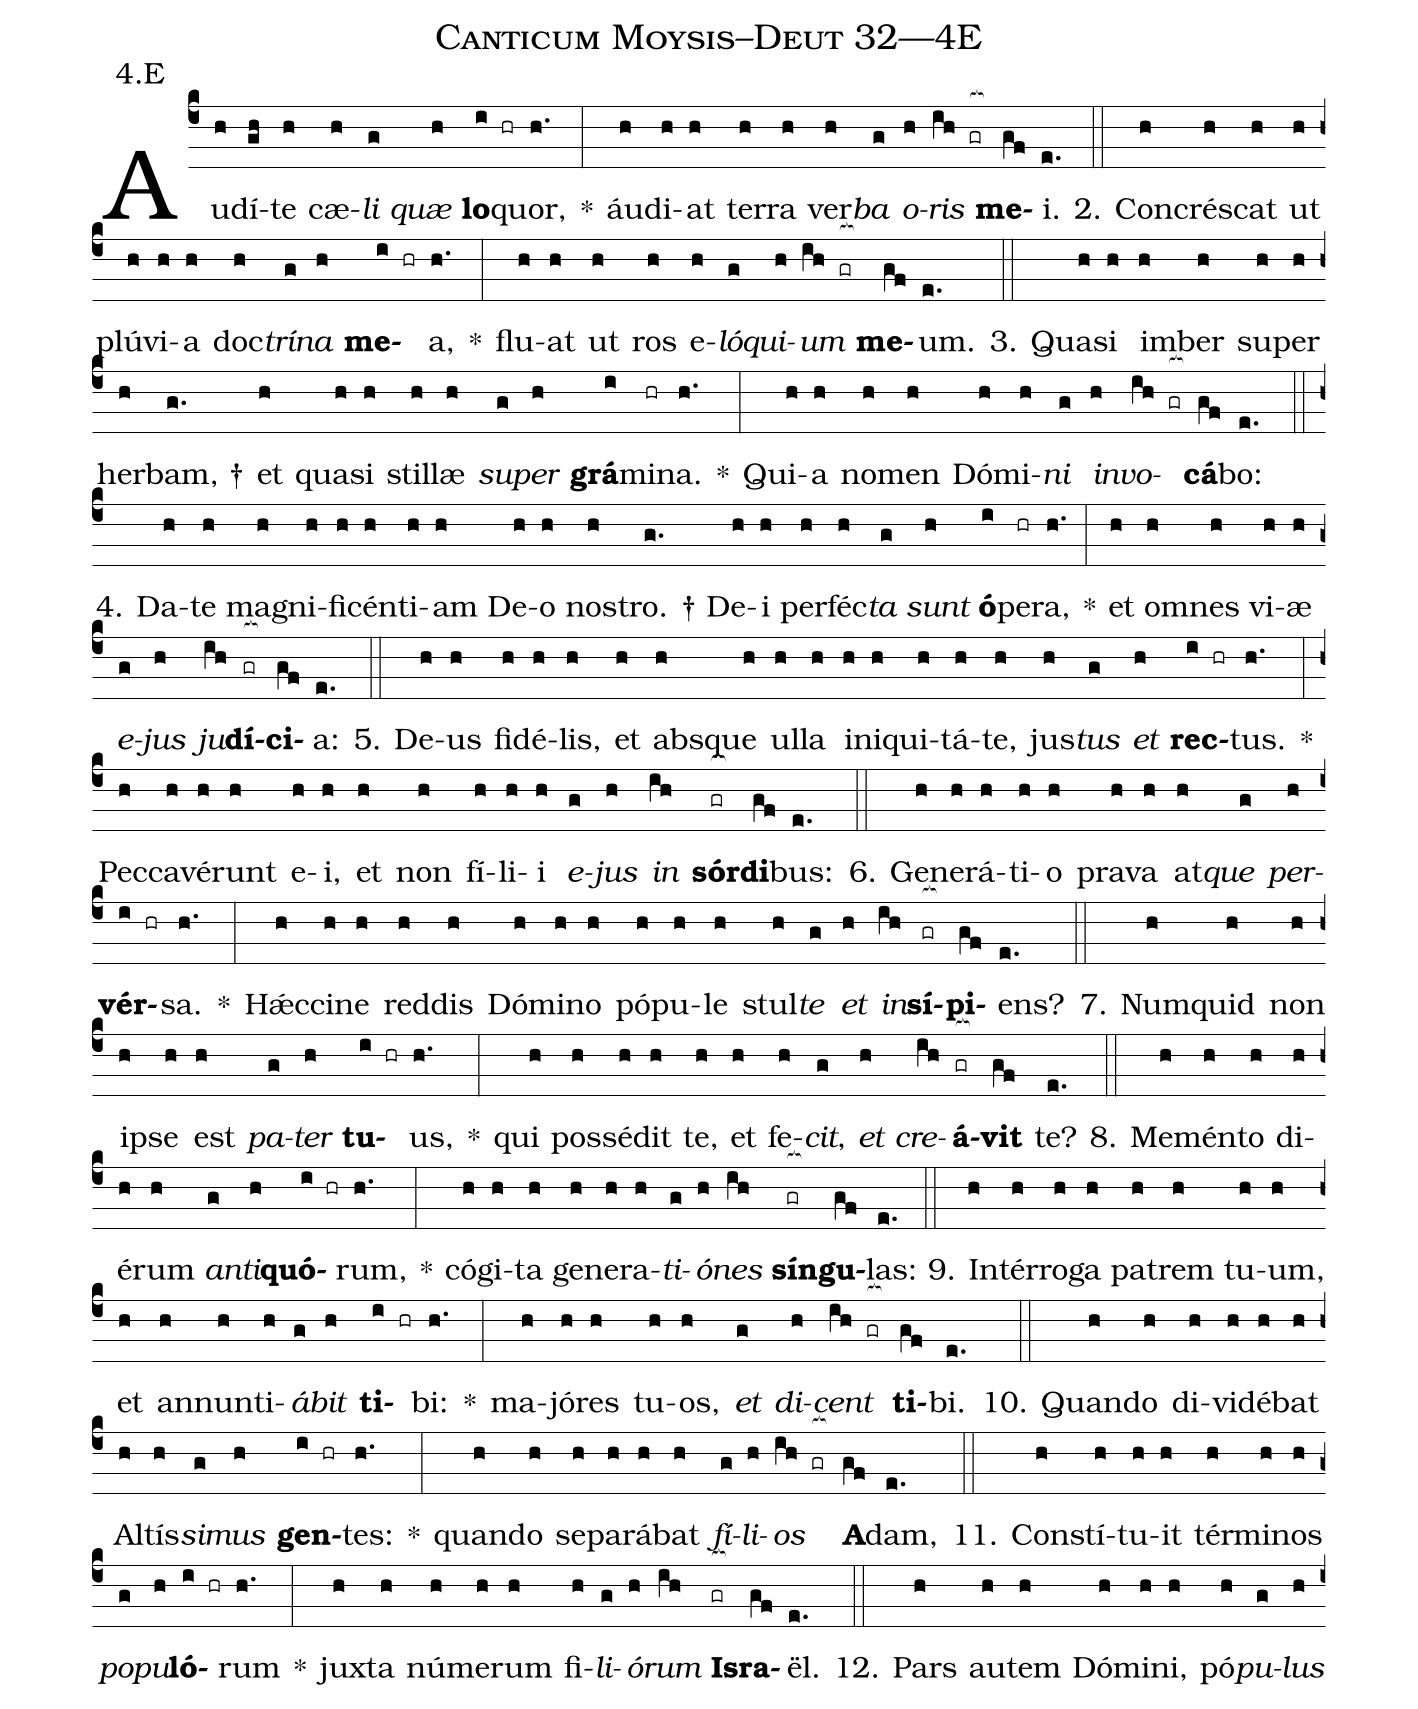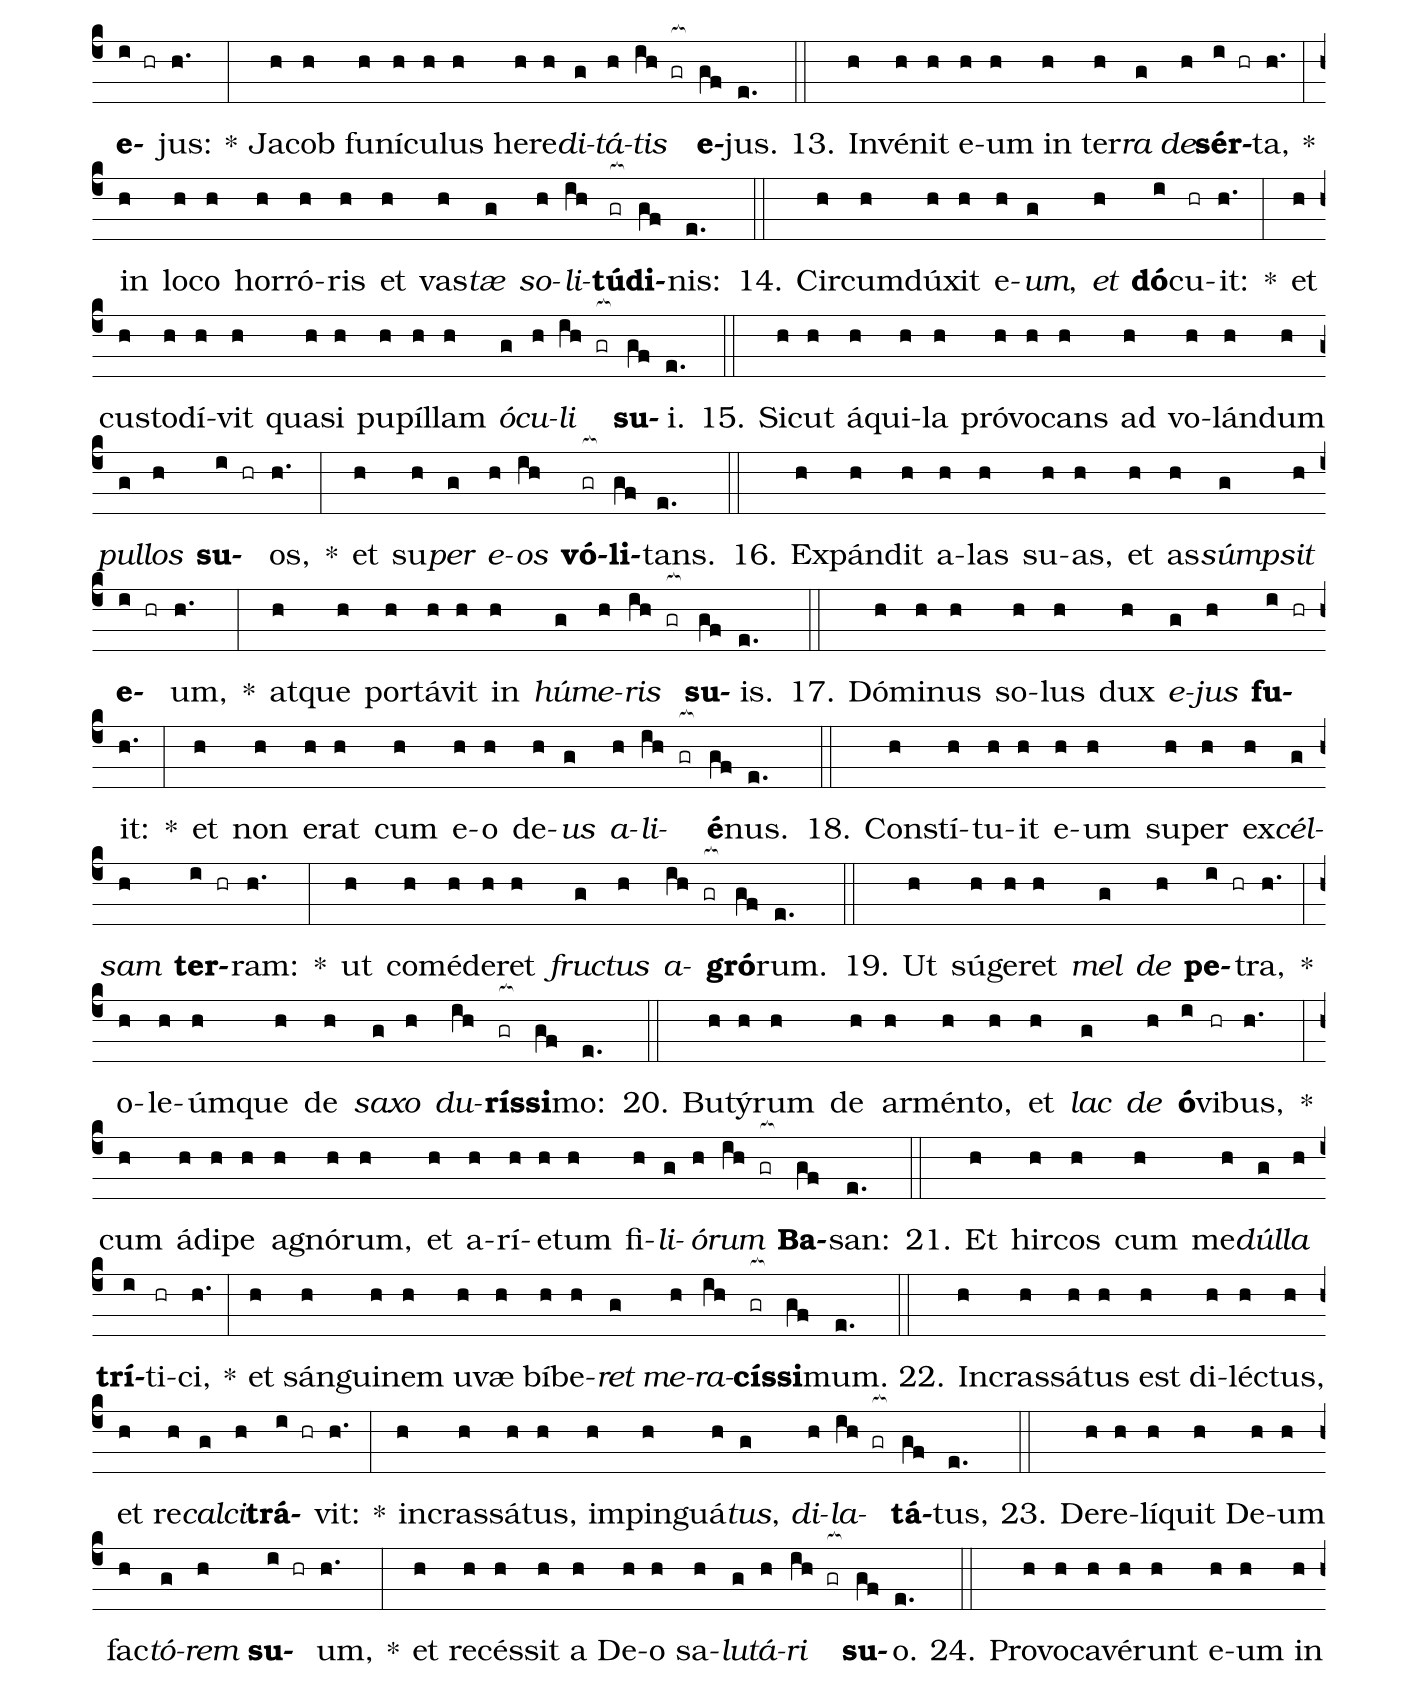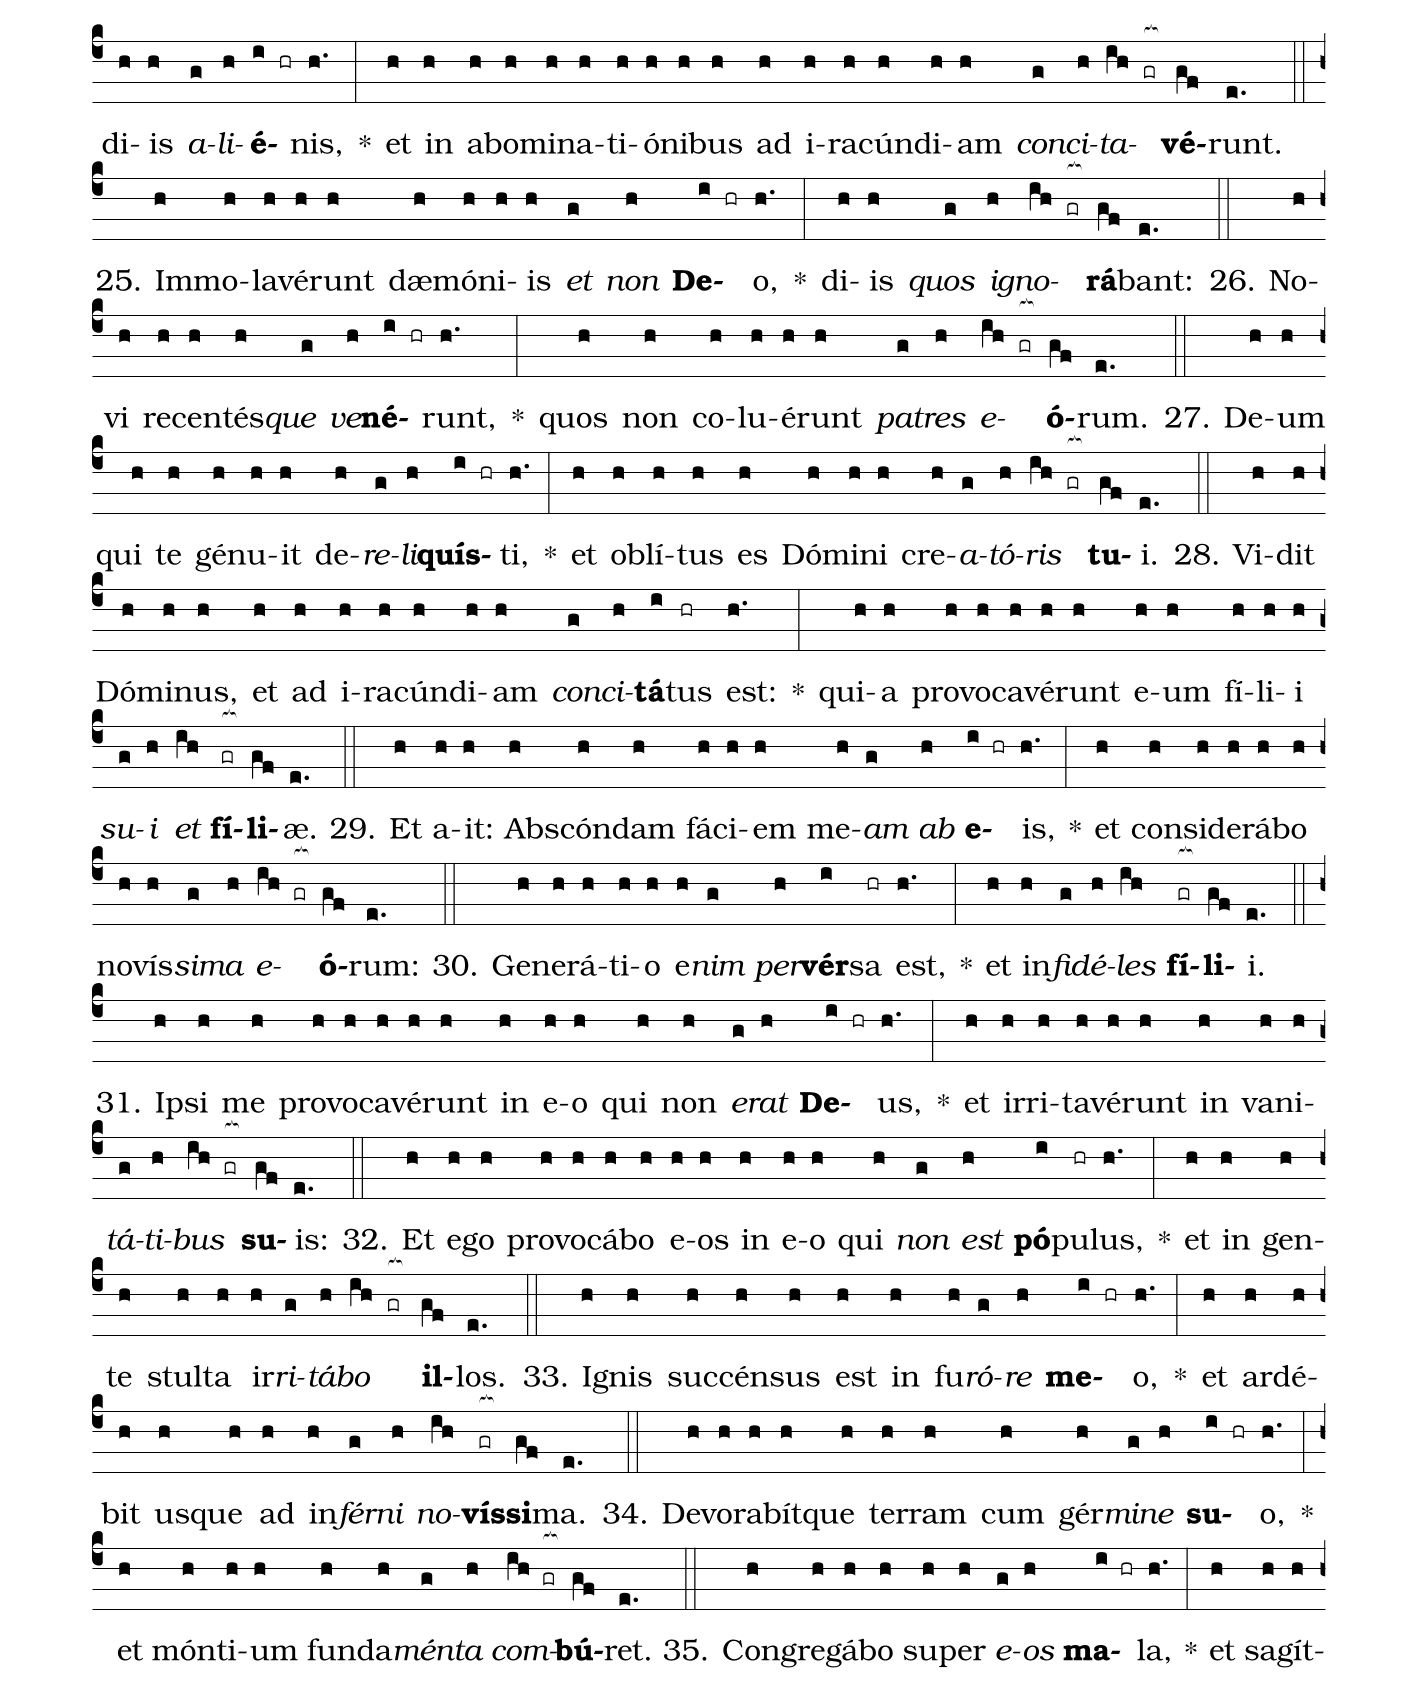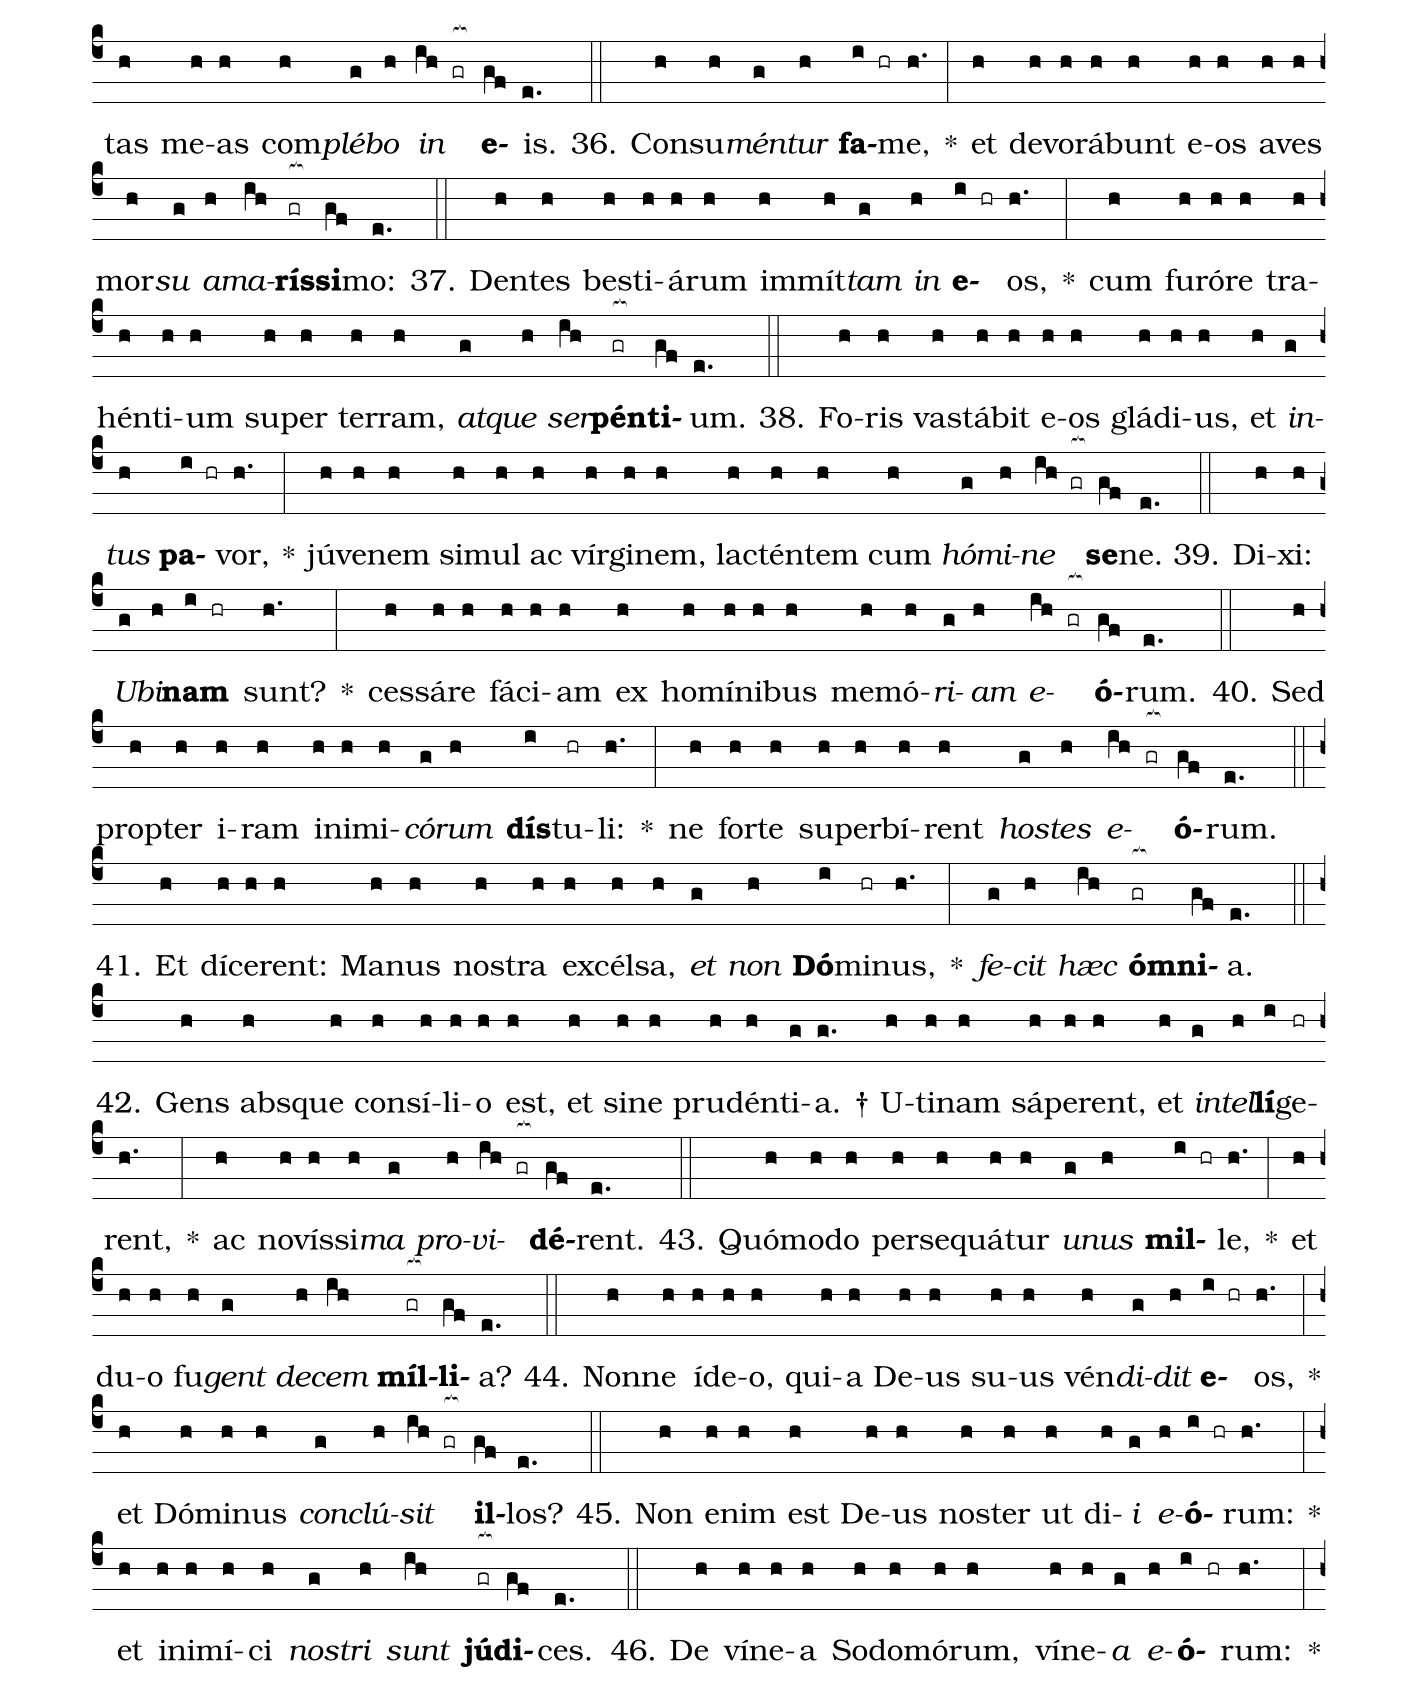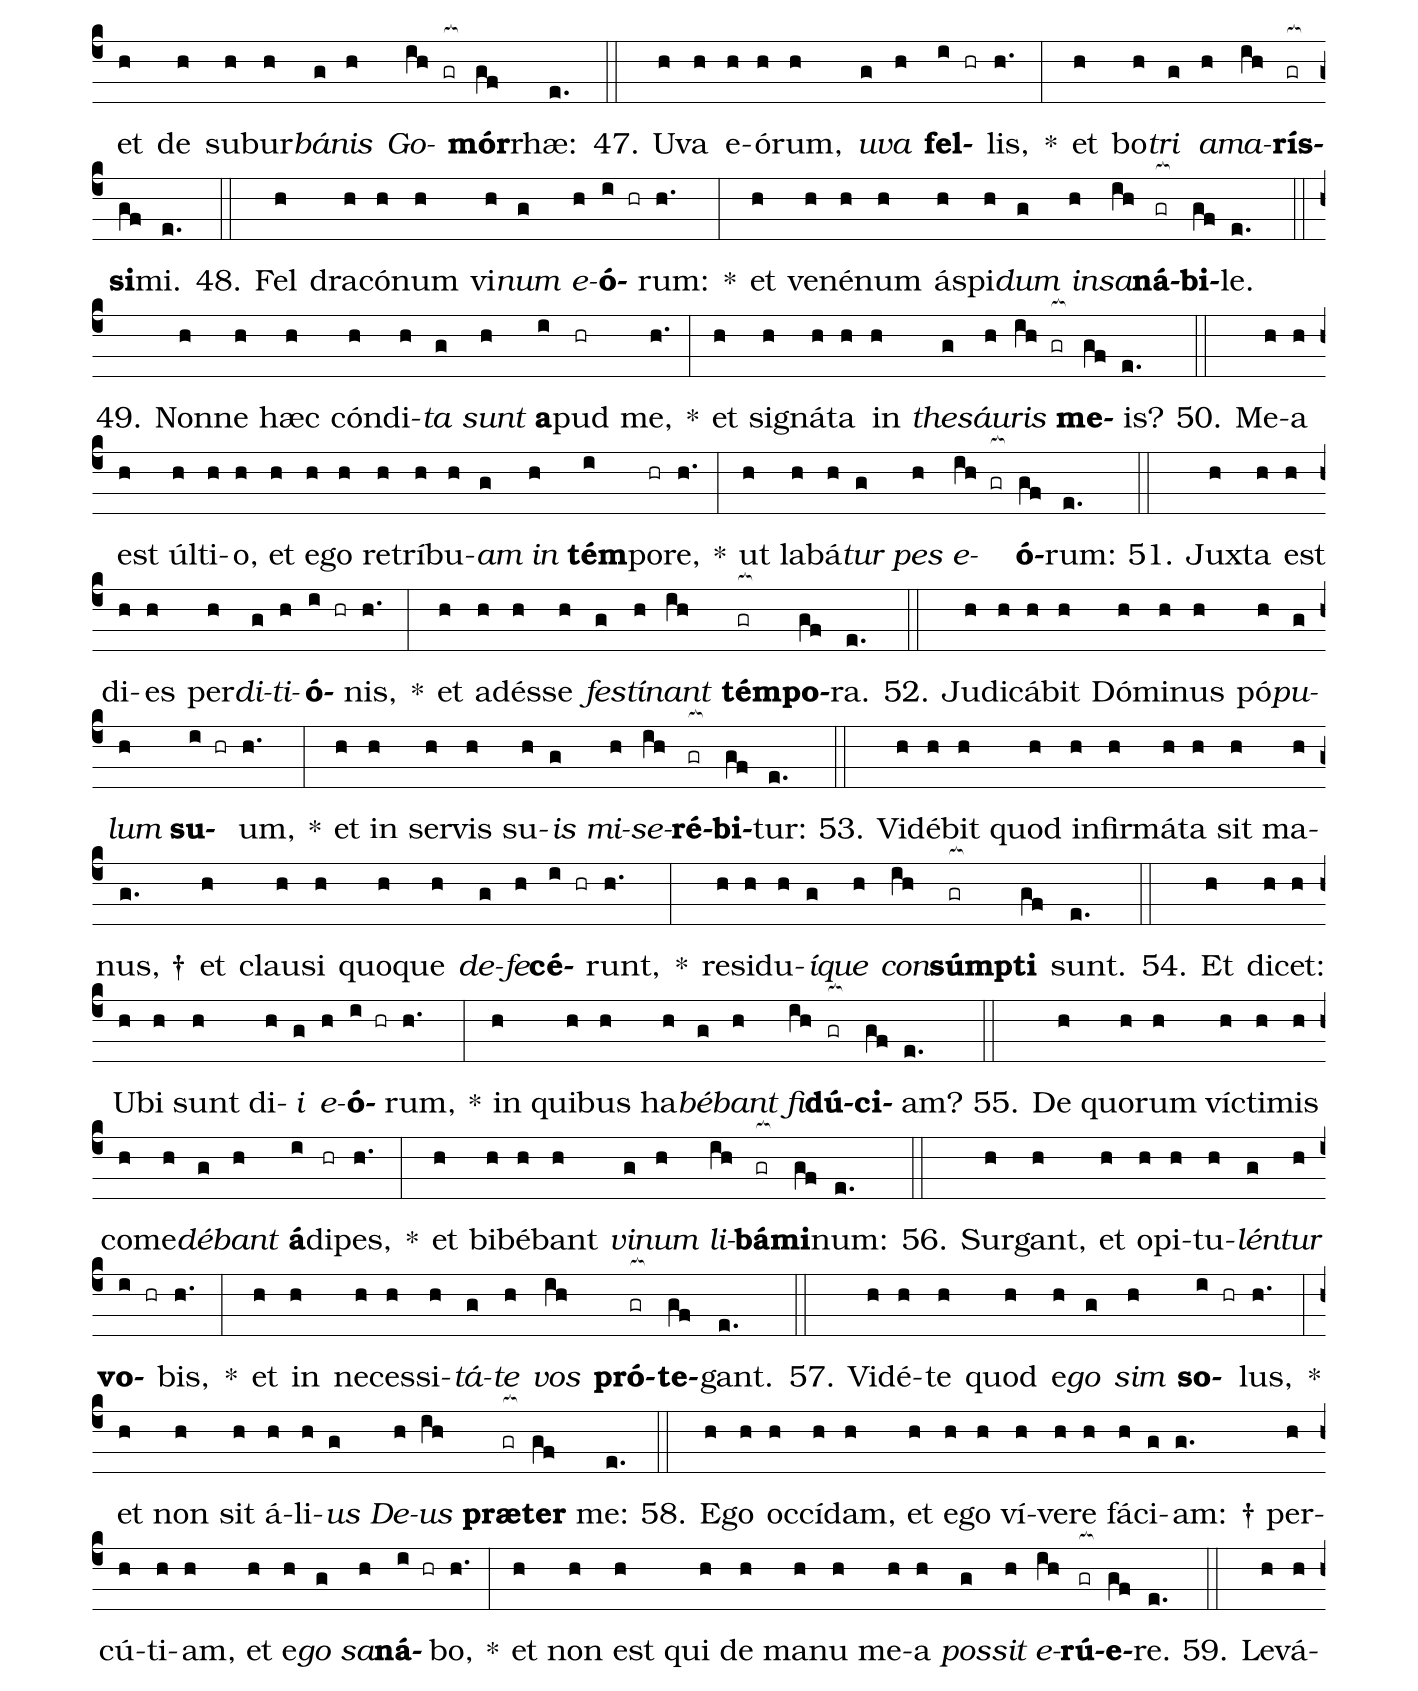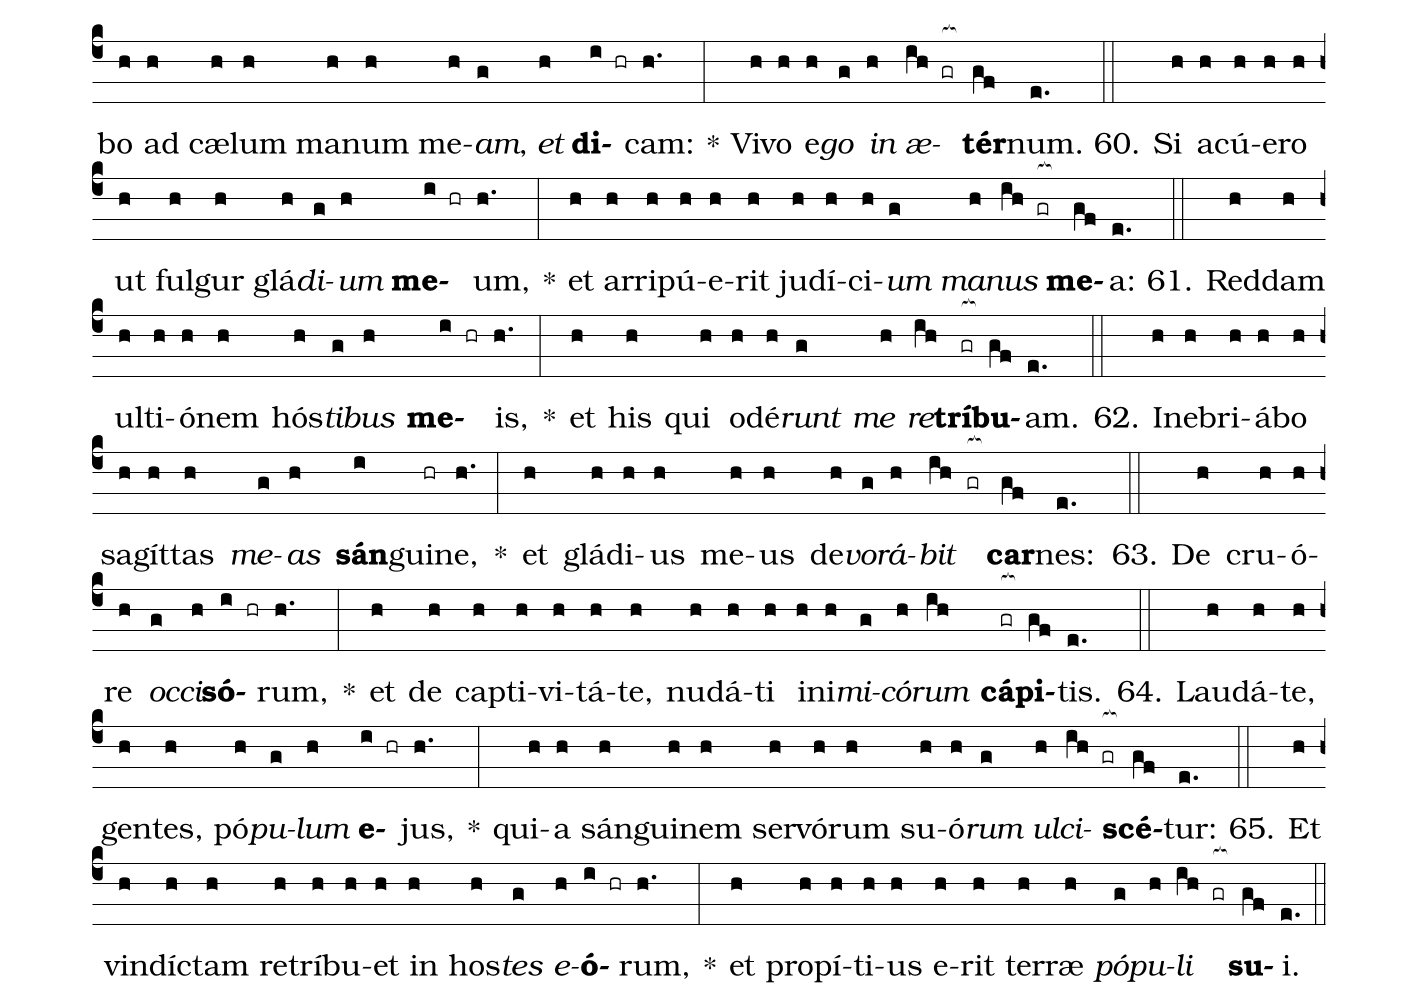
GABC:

name: Canticum Moysis--Deut 32---4E;
annotation: 4.E;
%%
(c4)Au(h)dí(gh)te(h) cæ(h)<i>li</i>(g) <i>quæ</i>(h) <b>lo</b>(i hr)quor,(h.) *(:) áu(h)di(h)at(h) ter(h)ra(h) ver(h)<i>ba</i>(g) <i>o</i>(h)<i>ris</i>(ih gr[ocb:1{]) <b>me</b>(gf[ocb:0}])i.(e.) (::)
2. Con(h)crés(h)cat(h) ut(h) plú(h)vi(h)a(h) doc(h)<i>trí</i>(g)<i>na</i>(h) <b>me</b>(i hr)a,(h.) *(:) flu(h)at(h) ut(h) ros(h) e(h)<i>ló</i>(g)<i>qui</i>(h)<i>um</i>(ih gr[ocb:1{]) <b>me</b>(gf[ocb:0}])um.(e.) (::)
3. Qua(h)si(h) im(h)ber(h) su(h)per(h) her(h)bam, †(g.) et(h) qua(h)si(h) stil(h)læ(h) <i>su</i>(g)<i>per</i>(h) <b>grá</b>(i)mi(hr)na.(h.) *(:) Qui(h)a(h) no(h)men(h) Dó(h)mi(h)<i>ni</i>(g) <i>in</i>(h)<i>vo</i>(ih gr[ocb:1{])<b>cá</b>(gf[ocb:0}])bo:(e.) (::)
4. Da(h)te(h) ma(h)gni(h)fi(h)cén(h)ti(h)am(h) De(h)o(h) nos(h)tro. †(g.) De(h)i(h) per(h)féc(h)<i>ta</i>(g) <i>sunt</i>(h) <b>ó</b>(i)pe(hr)ra,(h.) *(:) et(h) om(h)nes(h) vi(h)æ(h) <i>e</i>(g)<i>jus</i>(h) <i>ju</i>(ih)<b>dí</b>(gr[ocb:1{])<b>ci</b>(gf[ocb:0}])a:(e.) (::)
5. De(h)us(h) fi(h)dé(h)lis,(h) et(h) abs(h)que(h) ul(h)la(h) in(h)i(h)qui(h)tá(h)te,(h) jus(h)<i>tus</i>(g) <i>et</i>(h) <b>rec</b>(i hr)tus.(h.) *(:) Pec(h)ca(h)vé(h)runt(h) e(h)i,(h) et(h) non(h) fí(h)li(h)i(h) <i>e</i>(g)<i>jus</i>(h) <i>in</i>(ih) <b>sór</b>(gr[ocb:1{])<b>di</b>(gf[ocb:0}])bus:(e.) (::)
6. Ge(h)ne(h)rá(h)ti(h)o(h) pra(h)va(h) at(h)<i>que</i>(g) <i>per</i>(h)<b>vér</b>(i hr)sa.(h.) *(:) Hǽc(h)ci(h)ne(h) red(h)dis(h) Dó(h)mi(h)no(h) pó(h)pu(h)le(h) stul(h)<i>te</i>(g) <i>et</i>(h) <i>in</i>(ih)<b>sí</b>(gr[ocb:1{])<b>pi</b>(gf[ocb:0}])ens?(e.) (::)
7. Num(h)quid(h) non(h) ip(h)se(h) est(h) <i>pa</i>(g)<i>ter</i>(h) <b>tu</b>(i hr)us,(h.) *(:) qui(h) pos(h)sé(h)dit(h) te,(h) et(h) fe(h)<i>cit</i>,(g) <i>et</i>(h) <i>cre</i>(ih)<b>á</b>(gr[ocb:1{])<b>vit</b>(gf[ocb:0}]) te?(e.) (::)
8. Me(h)mén(h)to(h) di(h)é(h)rum(h) <i>an</i>(g)<i>ti</i>(h)<b>quó</b>(i hr)rum,(h.) *(:) có(h)gi(h)ta(h) ge(h)ne(h)ra(h)<i>ti</i>(g)<i>ó</i>(h)<i>nes</i>(ih) <b>sín</b>(gr[ocb:1{])<b>gu</b>(gf[ocb:0}])las:(e.) (::)
9. In(h)tér(h)ro(h)ga(h) pa(h)trem(h) tu(h)um,(h) et(h) an(h)nun(h)ti(h)<i>á</i>(g)<i>bit</i>(h) <b>ti</b>(i hr)bi:(h.) *(:) ma(h)jó(h)res(h) tu(h)os,(h) <i>et</i>(g) <i>di</i>(h)<i>cent</i>(ih gr[ocb:1{]) <b>ti</b>(gf[ocb:0}])bi.(e.) (::)
10. Quan(h)do(h) di(h)vi(h)dé(h)bat(h) Al(h)tís(h)<i>si</i>(g)<i>mus</i>(h) <b>gen</b>(i hr)tes:(h.) *(:) quan(h)do(h) se(h)pa(h)rá(h)bat(h) <i>fí</i>(g)<i>li</i>(h)<i>os</i>(ih gr[ocb:1{]) <b>A</b>(gf[ocb:0}])dam,(e.) (::)
11. Con(h)stí(h)tu(h)it(h) tér(h)mi(h)nos(h) <i>po</i>(g)<i>pu</i>(h)<b>ló</b>(i hr)rum(h.) *(:) jux(h)ta(h) nú(h)me(h)rum(h) fi(h)<i>li</i>(g)<i>ó</i>(h)<i>rum</i>(ih) <b>Is</b>(gr[ocb:1{])<b>ra</b>(gf[ocb:0}])ël.(e.) (::)
12. Pars(h) au(h)tem(h) Dó(h)mi(h)ni,(h) pó(h)<i>pu</i>(g)<i>lus</i>(h) <b>e</b>(i hr)jus:(h.) *(:) Ja(h)cob(h) fu(h)ní(h)cu(h)lus(h) he(h)re(h)<i>di</i>(g)<i>tá</i>(h)<i>tis</i>(ih gr[ocb:1{]) <b>e</b>(gf[ocb:0}])jus.(e.) (::)
13. In(h)vé(h)nit(h) e(h)um(h) in(h) ter(h)<i>ra</i>(g) <i>de</i>(h)<b>sér</b>(i hr)ta,(h.) *(:) in(h) lo(h)co(h) hor(h)ró(h)ris(h) et(h) vas(h)<i>tæ</i>(g) <i>so</i>(h)<i>li</i>(ih)<b>tú</b>(gr[ocb:1{])<b>di</b>(gf[ocb:0}])nis:(e.) (::)
14. Cir(h)cum(h)dú(h)xit(h) e(h)<i>um</i>,(g) <i>et</i>(h) <b>dó</b>(i)cu(hr)it:(h.) *(:) et(h) cus(h)to(h)dí(h)vit(h) qua(h)si(h) pu(h)píl(h)lam(h) <i>ó</i>(g)<i>cu</i>(h)<i>li</i>(ih gr[ocb:1{]) <b>su</b>(gf[ocb:0}])i.(e.) (::)
15. Sic(h)ut(h) á(h)qui(h)la(h) pró(h)vo(h)cans(h) ad(h) vo(h)lán(h)dum(h) <i>pul</i>(g)<i>los</i>(h) <b>su</b>(i hr)os,(h.) *(:) et(h) su(h)<i>per</i>(g) <i>e</i>(h)<i>os</i>(ih) <b>vó</b>(gr[ocb:1{])<b>li</b>(gf[ocb:0}])tans.(e.) (::)
16. Ex(h)pán(h)dit(h) a(h)las(h) su(h)as,(h) et(h) as(h)<i>súmp</i>(g)<i>sit</i>(h) <b>e</b>(i hr)um,(h.) *(:) at(h)que(h) por(h)tá(h)vit(h) in(h) <i>hú</i>(g)<i>me</i>(h)<i>ris</i>(ih gr[ocb:1{]) <b>su</b>(gf[ocb:0}])is.(e.) (::)
17. Dó(h)mi(h)nus(h) so(h)lus(h) dux(h) <i>e</i>(g)<i>jus</i>(h) <b>fu</b>(i hr)it:(h.) *(:) et(h) non(h) e(h)rat(h) cum(h) e(h)o(h) de(h)<i>us</i>(g) <i>a</i>(h)<i>li</i>(ih gr[ocb:1{])<b>é</b>(gf[ocb:0}])nus.(e.) (::)
18. Con(h)stí(h)tu(h)it(h) e(h)um(h) su(h)per(h) ex(h)<i>cél</i>(g)<i>sam</i>(h) <b>ter</b>(i hr)ram:(h.) *(:) ut(h) com(h)é(h)de(h)ret(h) <i>fruc</i>(g)<i>tus</i>(h) <i>a</i>(ih gr[ocb:1{])<b>gró</b>(gf[ocb:0}])rum.(e.) (::)
19. Ut(h) sú(h)ge(h)ret(h) <i>mel</i>(g) <i>de</i>(h) <b>pe</b>(i hr)tra,(h.) *(:) o(h)le(h)úm(h)que(h) de(h) <i>sa</i>(g)<i>xo</i>(h) <i>du</i>(ih)<b>rís</b>(gr[ocb:1{])<b>si</b>(gf[ocb:0}])mo:(e.) (::)
20. Bu(h)tý(h)rum(h) de(h) ar(h)mén(h)to,(h) et(h) <i>lac</i>(g) <i>de</i>(h) <b>ó</b>(i)vi(hr)bus,(h.) *(:) cum(h) á(h)di(h)pe(h) a(h)gnó(h)rum,(h) et(h) a(h)rí(h)e(h)tum(h) fi(h)<i>li</i>(g)<i>ó</i>(h)<i>rum</i>(ih gr[ocb:1{]) <b>Ba</b>(gf[ocb:0}])san:(e.) (::)
21. Et(h) hir(h)cos(h) cum(h) me(h)<i>dúl</i>(g)<i>la</i>(h) <b>trí</b>(i)ti(hr)ci,(h.) *(:) et(h) sán(h)gui(h)nem(h) u(h)væ(h) bí(h)be(h)<i>ret</i>(g) <i>me</i>(h)<i>ra</i>(ih)<b>cís</b>(gr[ocb:1{])<b>si</b>(gf[ocb:0}])mum.(e.) (::)
22. In(h)cras(h)sá(h)tus(h) est(h) di(h)léc(h)tus,(h) et(h) re(h)<i>cal</i>(g)<i>ci</i>(h)<b>trá</b>(i hr)vit:(h.) *(:) in(h)cras(h)sá(h)tus,(h) im(h)pin(h)guá(h)<i>tus</i>,(g) <i>di</i>(h)<i>la</i>(ih gr[ocb:1{])<b>tá</b>(gf[ocb:0}])tus,(e.) (::)
23. De(h)re(h)lí(h)quit(h) De(h)um(h) fac(h)<i>tó</i>(g)<i>rem</i>(h) <b>su</b>(i hr)um,(h.) *(:) et(h) re(h)cés(h)sit(h) a(h) De(h)o(h) sa(h)<i>lu</i>(g)<i>tá</i>(h)<i>ri</i>(ih gr[ocb:1{]) <b>su</b>(gf[ocb:0}])o.(e.) (::)
24. Pro(h)vo(h)ca(h)vé(h)runt(h) e(h)um(h) in(h) di(h)is(h) <i>a</i>(g)<i>li</i>(h)<b>é</b>(i hr)nis,(h.) *(:) et(h) in(h) ab(h)o(h)mi(h)na(h)ti(h)ó(h)ni(h)bus(h) ad(h) i(h)ra(h)cún(h)di(h)am(h) <i>con</i>(g)<i>ci</i>(h)<i>ta</i>(ih gr[ocb:1{])<b>vé</b>(gf[ocb:0}])runt.(e.) (::)
25. Im(h)mo(h)la(h)vé(h)runt(h) dæ(h)mó(h)ni(h)is(h) <i>et</i>(g) <i>non</i>(h) <b>De</b>(i hr)o,(h.) *(:) di(h)is(h) <i>quos</i>(g) <i>i</i>(h)<i>gno</i>(ih gr[ocb:1{])<b>rá</b>(gf[ocb:0}])bant:(e.) (::)
26. No(h)vi(h) re(h)cen(h)tés(h)<i>que</i>(g) <i>ve</i>(h)<b>né</b>(i hr)runt,(h.) *(:) quos(h) non(h) co(h)lu(h)é(h)runt(h) <i>pa</i>(g)<i>tres</i>(h) <i>e</i>(ih gr[ocb:1{])<b>ó</b>(gf[ocb:0}])rum.(e.) (::)
27. De(h)um(h) qui(h) te(h) gé(h)nu(h)it(h) de(h)<i>re</i>(g)<i>li</i>(h)<b>quís</b>(i hr)ti,(h.) *(:) et(h) ob(h)lí(h)tus(h) es(h) Dó(h)mi(h)ni(h) cre(h)<i>a</i>(g)<i>tó</i>(h)<i>ris</i>(ih gr[ocb:1{]) <b>tu</b>(gf[ocb:0}])i.(e.) (::)
28. Vi(h)dit(h) Dó(h)mi(h)nus,(h) et(h) ad(h) i(h)ra(h)cún(h)di(h)am(h) <i>con</i>(g)<i>ci</i>(h)<b>tá</b>(i)tus(hr) est:(h.) *(:) qui(h)a(h) pro(h)vo(h)ca(h)vé(h)runt(h) e(h)um(h) fí(h)li(h)i(h) <i>su</i>(g)<i>i</i>(h) <i>et</i>(ih) <b>fí</b>(gr[ocb:1{])<b>li</b>(gf[ocb:0}])æ.(e.) (::)
29. Et(h) a(h)it:(h) Abs(h)cón(h)dam(h) fá(h)ci(h)em(h) me(h)<i>am</i>(g) <i>ab</i>(h) <b>e</b>(i hr)is,(h.) *(:) et(h) con(h)si(h)de(h)rá(h)bo(h) no(h)vís(h)<i>si</i>(g)<i>ma</i>(h) <i>e</i>(ih gr[ocb:1{])<b>ó</b>(gf[ocb:0}])rum:(e.) (::)
30. Ge(h)ne(h)rá(h)ti(h)o(h) e(h)<i>nim</i>(g) <i>per</i>(h)<b>vér</b>(i)sa(hr) est,(h.) *(:) et(h) in(h)<i>fi</i>(g)<i>dé</i>(h)<i>les</i>(ih) <b>fí</b>(gr[ocb:1{])<b>li</b>(gf[ocb:0}])i.(e.) (::)
31. Ip(h)si(h) me(h) pro(h)vo(h)ca(h)vé(h)runt(h) in(h) e(h)o(h) qui(h) non(h) <i>e</i>(g)<i>rat</i>(h) <b>De</b>(i hr)us,(h.) *(:) et(h) ir(h)ri(h)ta(h)vé(h)runt(h) in(h) va(h)ni(h)<i>tá</i>(g)<i>ti</i>(h)<i>bus</i>(ih gr[ocb:1{]) <b>su</b>(gf[ocb:0}])is:(e.) (::)
32. Et(h) e(h)go(h) pro(h)vo(h)cá(h)bo(h) e(h)os(h) in(h) e(h)o(h) qui(h) <i>non</i>(g) <i>est</i>(h) <b>pó</b>(i)pu(hr)lus,(h.) *(:) et(h) in(h) gen(h)te(h) stul(h)ta(h) ir(h)<i>ri</i>(g)<i>tá</i>(h)<i>bo</i>(ih gr[ocb:1{]) <b>il</b>(gf[ocb:0}])los.(e.) (::)
33. I(h)gnis(h) suc(h)cén(h)sus(h) est(h) in(h) fu(h)<i>ró</i>(g)<i>re</i>(h) <b>me</b>(i hr)o,(h.) *(:) et(h) ar(h)dé(h)bit(h) us(h)que(h) ad(h) in(h)<i>fér</i>(g)<i>ni</i>(h) <i>no</i>(ih)<b>vís</b>(gr[ocb:1{])<b>si</b>(gf[ocb:0}])ma.(e.) (::)
34. De(h)vo(h)ra(h)bít(h)que(h) ter(h)ram(h) cum(h) gér(h)<i>mi</i>(g)<i>ne</i>(h) <b>su</b>(i hr)o,(h.) *(:) et(h) món(h)ti(h)um(h) fun(h)da(h)<i>mén</i>(g)<i>ta</i>(h) <i>com</i>(ih gr[ocb:1{])<b>bú</b>(gf[ocb:0}])ret.(e.) (::)
35. Con(h)gre(h)gá(h)bo(h) su(h)per(h) <i>e</i>(g)<i>os</i>(h) <b>ma</b>(i hr)la,(h.) *(:) et(h) sa(h)gít(h)tas(h) me(h)as(h) com(h)<i>plé</i>(g)<i>bo</i>(h) <i>in</i>(ih gr[ocb:1{]) <b>e</b>(gf[ocb:0}])is.(e.) (::)
36. Con(h)su(h)<i>mén</i>(g)<i>tur</i>(h) <b>fa</b>(i hr)me,(h.) *(:) et(h) de(h)vo(h)rá(h)bunt(h) e(h)os(h) a(h)ves(h) mor(h)<i>su</i>(g) <i>a</i>(h)<i>ma</i>(ih)<b>rís</b>(gr[ocb:1{])<b>si</b>(gf[ocb:0}])mo:(e.) (::)
37. Den(h)tes(h) bes(h)ti(h)á(h)rum(h) im(h)mít(h)<i>tam</i>(g) <i>in</i>(h) <b>e</b>(i hr)os,(h.) *(:) cum(h) fu(h)ró(h)re(h) tra(h)hén(h)ti(h)um(h) su(h)per(h) ter(h)ram,(h) <i>at</i>(g)<i>que</i>(h) <i>ser</i>(ih)<b>pén</b>(gr[ocb:1{])<b>ti</b>(gf[ocb:0}])um.(e.) (::)
38. Fo(h)ris(h) vas(h)tá(h)bit(h) e(h)os(h) glá(h)di(h)us,(h) et(h) <i>in</i>(g)<i>tus</i>(h) <b>pa</b>(i hr)vor,(h.) *(:) jú(h)ve(h)nem(h) si(h)mul(h) ac(h) vír(h)gi(h)nem,(h) lac(h)tén(h)tem(h) cum(h) <i>hó</i>(g)<i>mi</i>(h)<i>ne</i>(ih gr[ocb:1{]) <b>se</b>(gf[ocb:0}])ne.(e.) (::)
39. Di(h)xi:(h) <i>U</i>(g)<i>bi</i>(h)<b>nam</b>(i hr) sunt?(h.) *(:) ces(h)sá(h)re(h) fá(h)ci(h)am(h) ex(h) ho(h)mí(h)ni(h)bus(h) me(h)mó(h)<i>ri</i>(g)<i>am</i>(h) <i>e</i>(ih gr[ocb:1{])<b>ó</b>(gf[ocb:0}])rum.(e.) (::)
40. Sed(h) prop(h)ter(h) i(h)ram(h) in(h)i(h)mi(h)<i>có</i>(g)<i>rum</i>(h) <b>dís</b>(i)tu(hr)li:(h.) *(:) ne(h) for(h)te(h) su(h)per(h)bí(h)rent(h) <i>hos</i>(g)<i>tes</i>(h) <i>e</i>(ih gr[ocb:1{])<b>ó</b>(gf[ocb:0}])rum.(e.) (::)
41. Et(h) dí(h)ce(h)rent:(h) Ma(h)nus(h) nos(h)tra(h) ex(h)cél(h)sa,(h) <i>et</i>(g) <i>non</i>(h) <b>Dó</b>(i)mi(hr)nus,(h.) *(:) <i>fe</i>(g)<i>cit</i>(h) <i>hæc</i>(ih) <b>óm</b>(gr[ocb:1{])<b>ni</b>(gf[ocb:0}])a.(e.) (::)
42. Gens(h) abs(h)que(h) con(h)sí(h)li(h)o(h) est,(h) et(h) si(h)ne(h) pru(h)dén(h)ti(g)a. †(g.) U(h)ti(h)nam(h) sá(h)pe(h)rent,(h) et(h) <i>in</i>(g)<i>tel</i>(h)<b>lí</b>(i)ge(hr)rent,(h.) *(:) ac(h) no(h)vís(h)si(h)<i>ma</i>(g) <i>pro</i>(h)<i>vi</i>(ih gr[ocb:1{])<b>dé</b>(gf[ocb:0}])rent.(e.) (::)
43. Quó(h)mo(h)do(h) per(h)se(h)quá(h)tur(h) <i>u</i>(g)<i>nus</i>(h) <b>mil</b>(i hr)le,(h.) *(:) et(h) du(h)o(h) fu(h)<i>gent</i>(g) <i>de</i>(h)<i>cem</i>(ih) <b>míl</b>(gr[ocb:1{])<b>li</b>(gf[ocb:0}])a?(e.) (::)
44. Non(h)ne(h) íd(h)e(h)o,(h) qui(h)a(h) De(h)us(h) su(h)us(h) vén(h)<i>di</i>(g)<i>dit</i>(h) <b>e</b>(i hr)os,(h.) *(:) et(h) Dó(h)mi(h)nus(h) <i>con</i>(g)<i>clú</i>(h)<i>sit</i>(ih gr[ocb:1{]) <b>il</b>(gf[ocb:0}])los?(e.) (::)
45. Non(h) e(h)nim(h) est(h) De(h)us(h) nos(h)ter(h) ut(h) di(h)<i>i</i>(g) <i>e</i>(h)<b>ó</b>(i hr)rum:(h.) *(:) et(h) in(h)i(h)mí(h)ci(h) <i>nos</i>(g)<i>tri</i>(h) <i>sunt</i>(ih) <b>jú</b>(gr[ocb:1{])<b>di</b>(gf[ocb:0}])ces.(e.) (::)
46. De(h) ví(h)ne(h)a(h) So(h)do(h)mó(h)rum,(h) ví(h)ne(h)<i>a</i>(g) <i>e</i>(h)<b>ó</b>(i hr)rum:(h.) *(:) et(h) de(h) sub(h)ur(h)<i>bá</i>(g)<i>nis</i>(h) <i>Go</i>(ih gr[ocb:1{])<b>mór</b>(gf[ocb:0}])rhæ:(e.) (::)
47. U(h)va(h) e(h)ó(h)rum,(h) <i>u</i>(g)<i>va</i>(h) <b>fel</b>(i hr)lis,(h.) *(:) et(h) bo(h)<i>tri</i>(g) <i>a</i>(h)<i>ma</i>(ih)<b>rís</b>(gr[ocb:1{])<b>si</b>(gf[ocb:0}])mi.(e.) (::)
48. Fel(h) dra(h)có(h)num(h) vi(h)<i>num</i>(g) <i>e</i>(h)<b>ó</b>(i hr)rum:(h.) *(:) et(h) ve(h)né(h)num(h) ás(h)pi(h)<i>dum</i>(g) <i>in</i>(h)<i>sa</i>(ih)<b>ná</b>(gr[ocb:1{])<b>bi</b>(gf[ocb:0}])le.(e.) (::)
49. Non(h)ne(h) hæc(h) cón(h)di(h)<i>ta</i>(g) <i>sunt</i>(h) <b>a</b>(i)pud(hr) me,(h.) *(:) et(h) si(h)gná(h)ta(h) in(h) <i>the</i>(g)<i>sáu</i>(h)<i>ris</i>(ih gr[ocb:1{]) <b>me</b>(gf[ocb:0}])is?(e.) (::)
50. Me(h)a(h) est(h) úl(h)ti(h)o,(h) et(h) e(h)go(h) re(h)trí(h)bu(h)<i>am</i>(g) <i>in</i>(h) <b>tém</b>(i)po(hr)re,(h.) *(:) ut(h) la(h)bá(h)<i>tur</i>(g) <i>pes</i>(h) <i>e</i>(ih gr[ocb:1{])<b>ó</b>(gf[ocb:0}])rum:(e.) (::)
51. Jux(h)ta(h) est(h) di(h)es(h) per(h)<i>di</i>(g)<i>ti</i>(h)<b>ó</b>(i hr)nis,(h.) *(:) et(h) ad(h)és(h)se(h) <i>fes</i>(g)<i>tí</i>(h)<i>nant</i>(ih) <b>tém</b>(gr[ocb:1{])<b>po</b>(gf[ocb:0}])ra.(e.) (::)
52. Ju(h)di(h)cá(h)bit(h) Dó(h)mi(h)nus(h) pó(h)<i>pu</i>(g)<i>lum</i>(h) <b>su</b>(i hr)um,(h.) *(:) et(h) in(h) ser(h)vis(h) su(h)<i>is</i>(g) <i>mi</i>(h)<i>se</i>(ih)<b>ré</b>(gr[ocb:1{])<b>bi</b>(gf[ocb:0}])tur:(e.) (::)
53. Vi(h)dé(h)bit(h) quod(h) in(h)fir(h)má(h)ta(h) sit(h) ma(h)nus, †(g.) et(h) clau(h)si(h) quo(h)que(h) <i>de</i>(g)<i>fe</i>(h)<b>cé</b>(i hr)runt,(h.) *(:) re(h)si(h)du(h)<i>í</i>(g)<i>que</i>(h) <i>con</i>(ih)<b>súmp</b>(gr[ocb:1{])<b>ti</b>(gf[ocb:0}]) sunt.(e.) (::)
54. Et(h) di(h)cet:(h) U(h)bi(h) sunt(h) di(h)<i>i</i>(g) <i>e</i>(h)<b>ó</b>(i hr)rum,(h.) *(:) in(h) qui(h)bus(h) ha(h)<i>bé</i>(g)<i>bant</i>(h) <i>fi</i>(ih)<b>dú</b>(gr[ocb:1{])<b>ci</b>(gf[ocb:0}])am?(e.) (::)
55. De(h) quo(h)rum(h) víc(h)ti(h)mis(h) com(h)e(h)<i>dé</i>(g)<i>bant</i>(h) <b>á</b>(i)di(hr)pes,(h.) *(:) et(h) bi(h)bé(h)bant(h) <i>vi</i>(g)<i>num</i>(h) <i>li</i>(ih)<b>bá</b>(gr[ocb:1{])<b>mi</b>(gf[ocb:0}])num:(e.) (::)
56. Sur(h)gant,(h) et(h) o(h)pi(h)tu(h)<i>lén</i>(g)<i>tur</i>(h) <b>vo</b>(i hr)bis,(h.) *(:) et(h) in(h) ne(h)ces(h)si(h)<i>tá</i>(g)<i>te</i>(h) <i>vos</i>(ih) <b>pró</b>(gr[ocb:1{])<b>te</b>(gf[ocb:0}])gant.(e.) (::)
57. Vi(h)dé(h)te(h) quod(h) e(h)<i>go</i>(g) <i>sim</i>(h) <b>so</b>(i hr)lus,(h.) *(:) et(h) non(h) sit(h) á(h)li(h)<i>us</i>(g) <i>De</i>(h)<i>us</i>(ih) <b>præ</b>(gr[ocb:1{])<b>ter</b>(gf[ocb:0}]) me:(e.) (::)
58. E(h)go(h) oc(h)cí(h)dam,(h) et(h) e(h)go(h) ví(h)ve(h)re(h) fá(h)ci(g)am: †(g.) per(h)cú(h)ti(h)am,(h) et(h) e(h)<i>go</i>(g) <i>sa</i>(h)<b>ná</b>(i hr)bo,(h.) *(:) et(h) non(h) est(h) qui(h) de(h) ma(h)nu(h) me(h)a(h) <i>pos</i>(g)<i>sit</i>(h) <i>e</i>(ih)<b>rú</b>(gr[ocb:1{])<b>e</b>(gf[ocb:0}])re.(e.) (::)
59. Le(h)vá(h)bo(h) ad(h) cæ(h)lum(h) ma(h)num(h) me(h)<i>am</i>,(g) <i>et</i>(h) <b>di</b>(i hr)cam:(h.) *(:) Vi(h)vo(h) e(h)<i>go</i>(g) <i>in</i>(h) <i>æ</i>(ih gr[ocb:1{])<b>tér</b>(gf[ocb:0}])num.(e.) (::)
60. Si(h) a(h)cú(h)e(h)ro(h) ut(h) ful(h)gur(h) glá(h)<i>di</i>(g)<i>um</i>(h) <b>me</b>(i hr)um,(h.) *(:) et(h) ar(h)ri(h)pú(h)e(h)rit(h) ju(h)dí(h)ci(h)<i>um</i>(g) <i>ma</i>(h)<i>nus</i>(ih gr[ocb:1{]) <b>me</b>(gf[ocb:0}])a:(e.) (::)
61. Red(h)dam(h) ul(h)ti(h)ó(h)nem(h) hós(h)<i>ti</i>(g)<i>bus</i>(h) <b>me</b>(i hr)is,(h.) *(:) et(h) his(h) qui(h) o(h)dé(h)<i>runt</i>(g) <i>me</i>(h) <i>re</i>(ih)<b>trí</b>(gr[ocb:1{])<b>bu</b>(gf[ocb:0}])am.(e.) (::)
62. In(h)e(h)bri(h)á(h)bo(h) sa(h)gít(h)tas(h) <i>me</i>(g)<i>as</i>(h) <b>sán</b>(i)gui(hr)ne,(h.) *(:) et(h) glá(h)di(h)us(h) me(h)us(h) de(h)<i>vo</i>(g)<i>rá</i>(h)<i>bit</i>(ih gr[ocb:1{]) <b>car</b>(gf[ocb:0}])nes:(e.) (::)
63. De(h) cru(h)ó(h)re(h) <i>oc</i>(g)<i>ci</i>(h)<b>só</b>(i hr)rum,(h.) *(:) et(h) de(h) cap(h)ti(h)vi(h)tá(h)te,(h) nu(h)dá(h)ti(h) in(h)i(h)<i>mi</i>(g)<i>có</i>(h)<i>rum</i>(ih) <b>cá</b>(gr[ocb:1{])<b>pi</b>(gf[ocb:0}])tis.(e.) (::)
64. Lau(h)dá(h)te,(h) gen(h)tes,(h) pó(h)<i>pu</i>(g)<i>lum</i>(h) <b>e</b>(i hr)jus,(h.) *(:) qui(h)a(h) sán(h)gui(h)nem(h) ser(h)vó(h)rum(h) su(h)ó(h)<i>rum</i>(g) <i>ul</i>(h)<i>ci</i>(ih gr[ocb:1{])<b>scé</b>(gf[ocb:0}])tur:(e.) (::)
65. Et(h) vin(h)díc(h)tam(h) re(h)trí(h)bu(h)et(h) in(h) hos(h)<i>tes</i>(g) <i>e</i>(h)<b>ó</b>(i hr)rum,(h.) *(:) et(h) pro(h)pí(h)ti(h)us(h) e(h)rit(h) ter(h)ræ(h) <i>pó</i>(g)<i>pu</i>(h)<i>li</i>(ih gr[ocb:1{]) <b>su</b>(gf[ocb:0}])i.(e.) (::)
